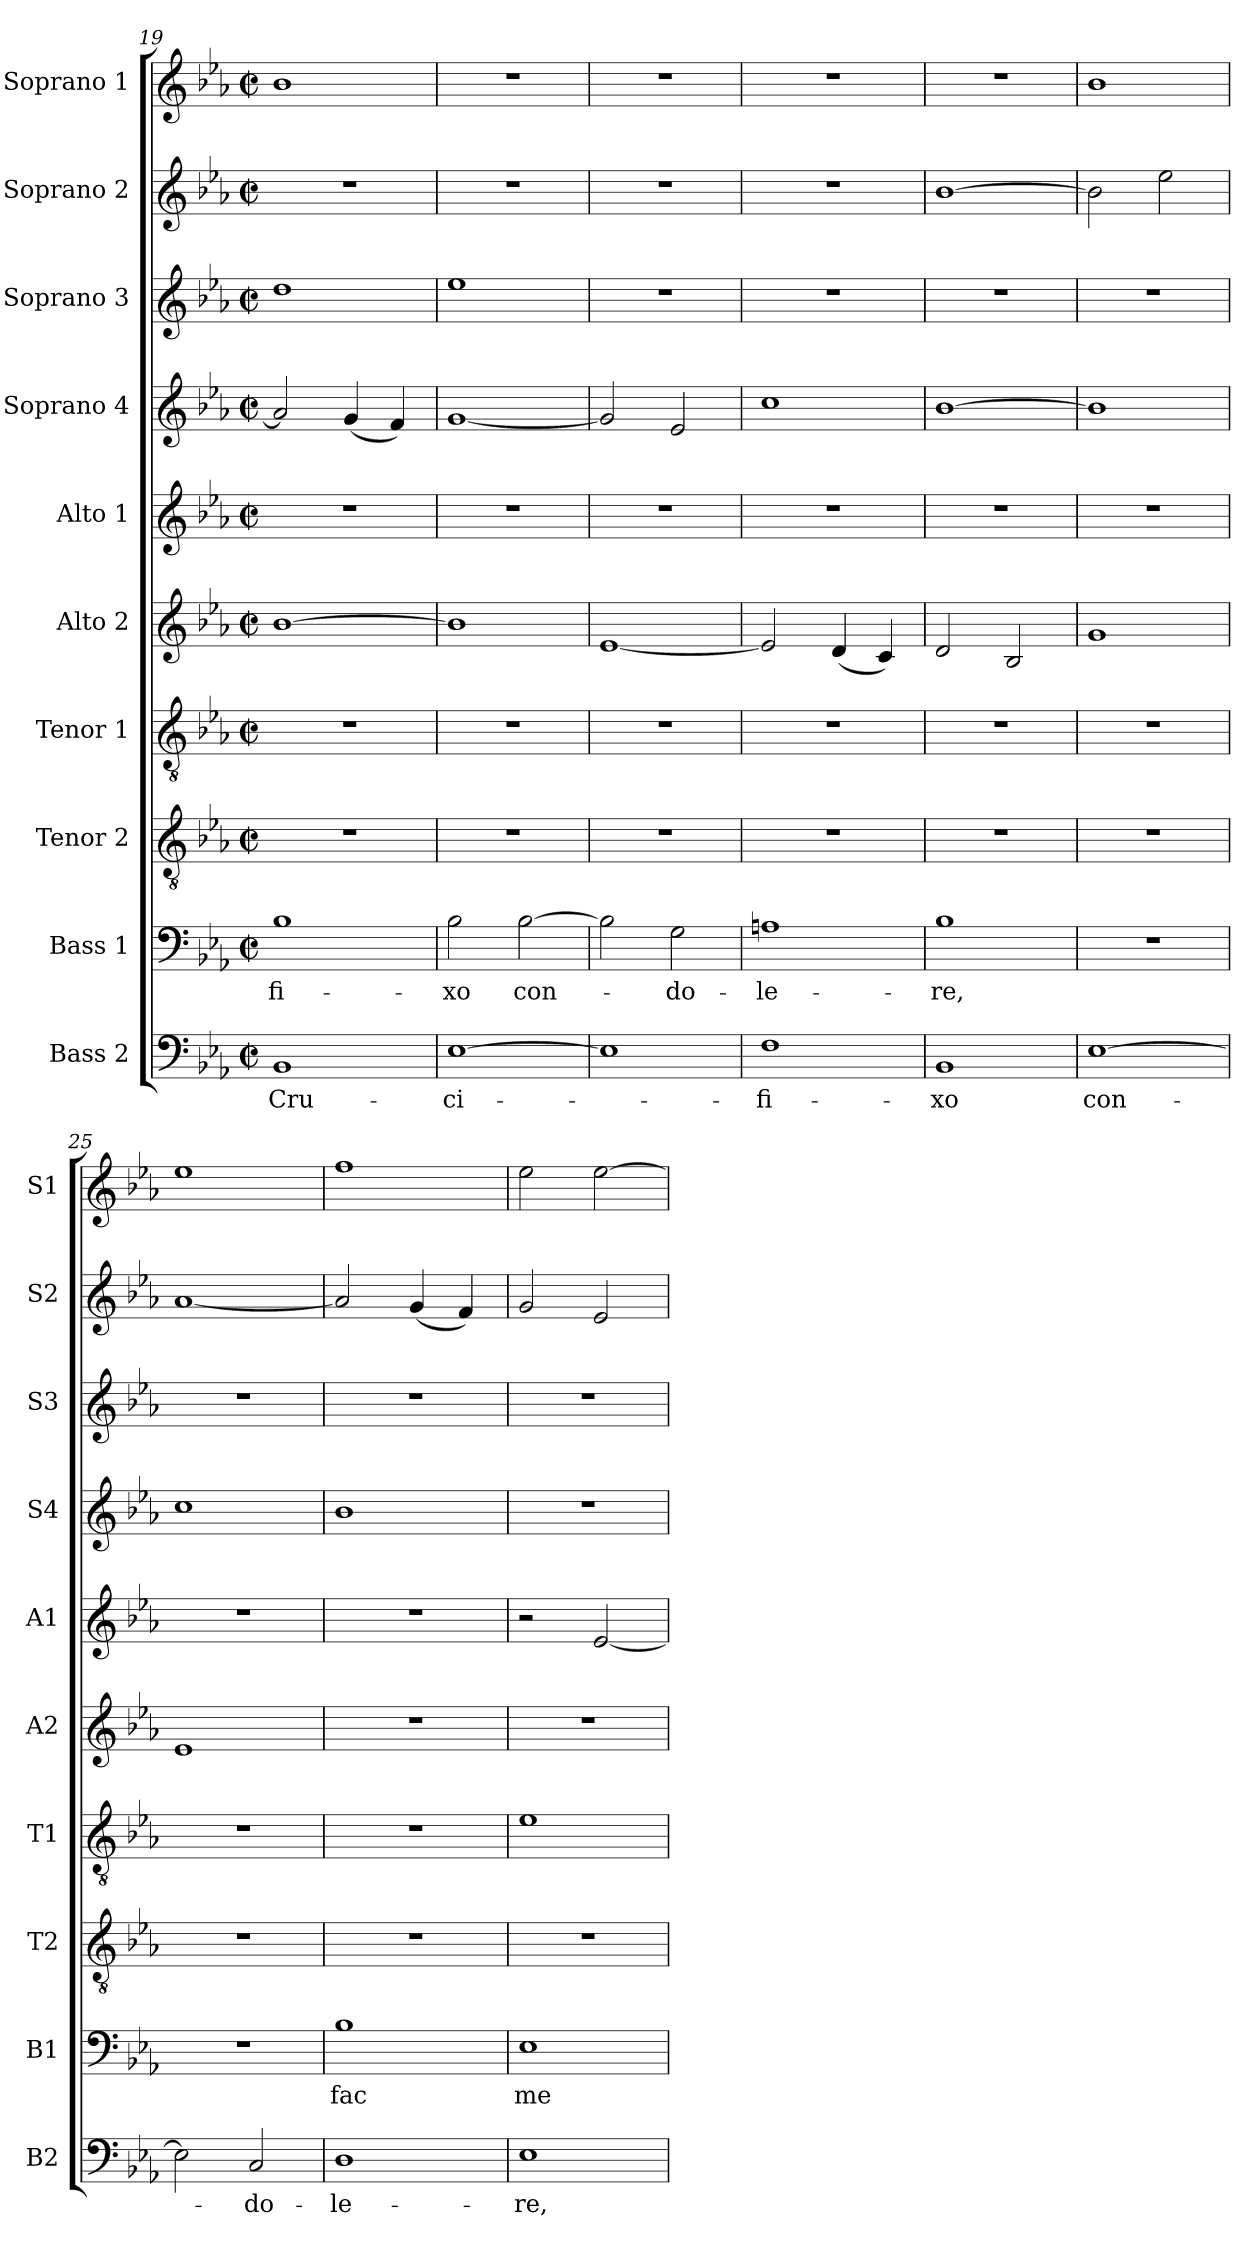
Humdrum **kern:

**kern	**text	**kern	**text	**kern	**kern	**kern	**kern	**kern	**kern	**kern	**kern
*part10	*part10	*part9	*part9	*part8	*part7	*part6	*part5	*part4	*part3	*part2	*part1
*staff10	*staff10	*staff9	*staff9	*staff8	*staff7	*staff6	*staff5	*staff4	*staff3	*staff2	*staff1
*I"Bass 2	*	*I"Bass 1	*	*I"Tenor 2	*I"Tenor 1	*I"Alto 2	*I"Alto 1	*I"Soprano 4	*I"Soprano 3	*I"Soprano 2	*I"Soprano 1
*I'B2	*	*I'B1	*	*I'T2	*I'T1	*I'A2	*I'A1	*I'S4	*I'S3	*I'S2	*I'S1
*clefF4	*	*clefF4	*	*clefGv2	*clefGv2	*clefG2	*clefG2	*clefG2	*clefG2	*clefG2	*clefG2
*k[b-e-a-]	*	*k[b-e-a-]	*	*k[b-e-a-]	*k[b-e-a-]	*k[b-e-a-]	*k[b-e-a-]	*k[b-e-a-]	*k[b-e-a-]	*k[b-e-a-]	*k[b-e-a-]
*E-:	*	*E-:	*	*E-:	*E-:	*E-:	*E-:	*E-:	*E-:	*E-:	*E-:
*M2/2	*	*M2/2	*	*M2/2	*M2/2	*M2/2	*M2/2	*M2/2	*M2/2	*M2/2	*M2/2
*met(c|)	*	*met(c|)	*	*met(c|)	*met(c|)	*met(c|)	*met(c|)	*met(c|)	*met(c|)	*met(c|)	*met(c|)
=19	=19	=19	=19	=19	=19	=19	=19	=19	=19	=19	=19
1BB-	Cru-	1B-	-fi-	1r	1r	[1b-	1r	2a-/]	1dd	1r	1b-
.	.	.	.	.	.	.	.	(4g/	.	.	.
.	.	.	.	.	.	.	.	4f/)	.	.	.
=20	=20	=20	=20	=20	=20	=20	=20	=20	=20	=20	=20
[1E-	-ci-	2B-\	-xo	1r	1r	1b-]	1r	[1g	1ee-	1r	1r
.	.	[2B-\	con-	.	.	.	.	.	.	.	.
=21	=21	=21	=21	=21	=21	=21	=21	=21	=21	=21	=21
1E-]	.	2B-\]	.	1r	1r	[1e-	1r	2g/]	1r	1r	1r
.	.	2G\	-do-	.	.	.	.	2e-/	.	.	.
=22	=22	=22	=22	=22	=22	=22	=22	=22	=22	=22	=22
1F	-fi-	1An	-le-	1r	1r	2e-/]	1r	1cc	1r	1r	1r
.	.	.	.	.	.	(4d/	.	.	.	.	.
.	.	.	.	.	.	4c/)	.	.	.	.	.
!!LO:PB:g=z
=23	=23	=23	=23	=23	=23	=23	=23	=23	=23	=23	=23
1BB-	-xo	1B-	-re,	1r	1r	2d/	1r	[1b-	1r	[1b-	1r
.	.	.	.	.	.	2B-/	.	.	.	.	.
=24	=24	=24	=24	=24	=24	=24	=24	=24	=24	=24	=24
[1E-	con-	1r	.	1r	1r	1g	1r	1b-]	1r	2b-\]	1b-
.	.	.	.	.	.	.	.	.	.	2ee-\	.
=25	=25	=25	=25	=25	=25	=25	=25	=25	=25	=25	=25
2E-\]	.	1r	.	1r	1r	1e-	1r	1cc	1r	[1a-	1ee-
2C/	-do-	.	.	.	.	.	.	.	.	.	.
=26	=26	=26	=26	=26	=26	=26	=26	=26	=26	=26	=26
1D	-le-	1B-	fac	1r	1r	1r	1r	1b-	1r	2a-/]	1ff
.	.	.	.	.	.	.	.	.	.	(4g/	.
.	.	.	.	.	.	.	.	.	.	4f/)	.
=27	=27	=27	=27	=27	=27	=27	=27	=27	=27	=27	=27
1E-	-re,	1E-	me	1r	1e-	1r	2r	1r	1r	2g/	2ee-\
.	.	.	.	.	.	.	[2e-/	.	.	2e-/	[2ee-\
=	=	=	=	=	=	=	=	=	=	=	=
*-	*-	*-	*-	*-	*-	*-	*-	*-	*-	*-	*-
